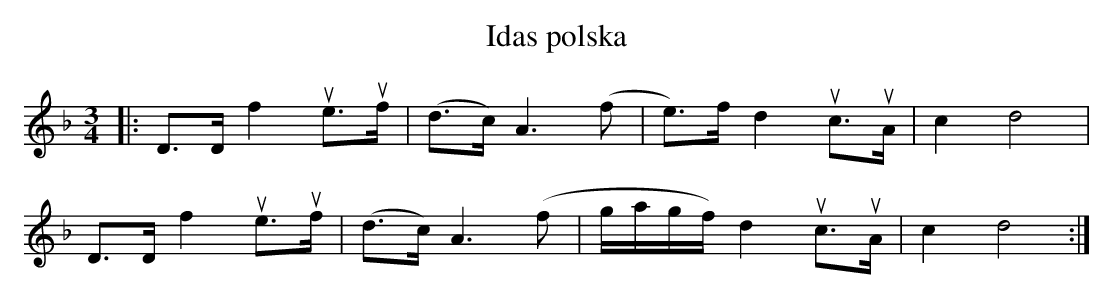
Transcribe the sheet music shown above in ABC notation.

X:1
T:Idas polska
M:3/4
L:1/8
K:Dm
|: D>D f2 ue>uf | (d>c) A3 (f | e)>f d2 uc>uA | c2 d4 |
D>D f2 ue>uf | (d>c) A3 (f | g/a/g/f/) d2 uc>uA | c2 d4 :|
